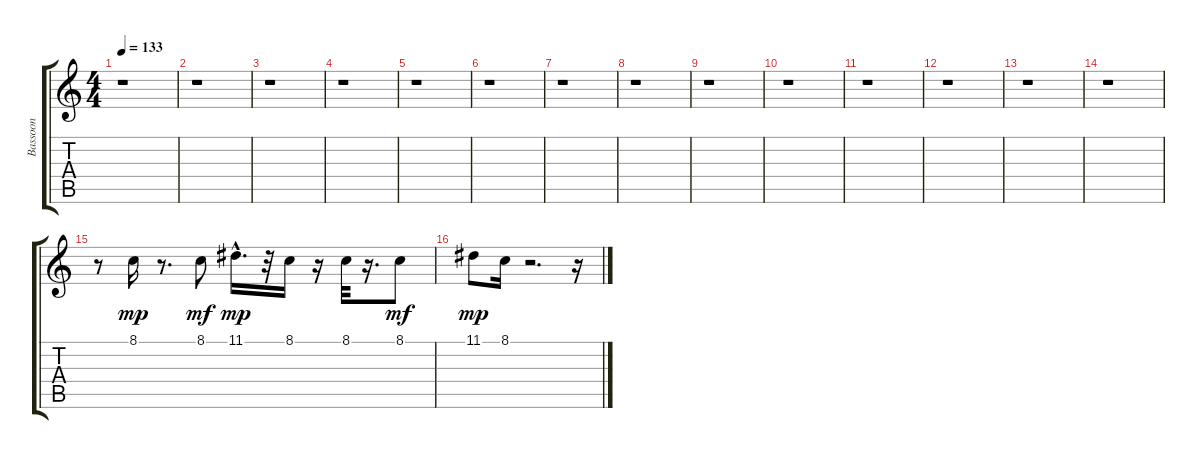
\track ("Bassoon" "Bassoon") {instrument bassoon}
\staff {score tabs}
\tuning (E4 B3 G3 D3 A2 E2) {hide}
\ts (4 4)
\tempo 133
\clef g2
\ks c
r.1{dy f} |
r.1 |
r.1 |
r.1 |
r.1 |
r.1 |
r.1 |
r.1 |
r.1 |
r.1 |
r.1 |
r.1 |
r.1 |
r.1 |
r.8 8.1.16{dy mp} r.8{d} 8.1.8{dy mf} 11.1{hac}.16{d dy mp} r.32 8.1.16 r.16 8.1.32 r.16{d} 8.1.8{dy mf} |
11.1.8{dy mp} 8.1.16 r.2{d} r.16
